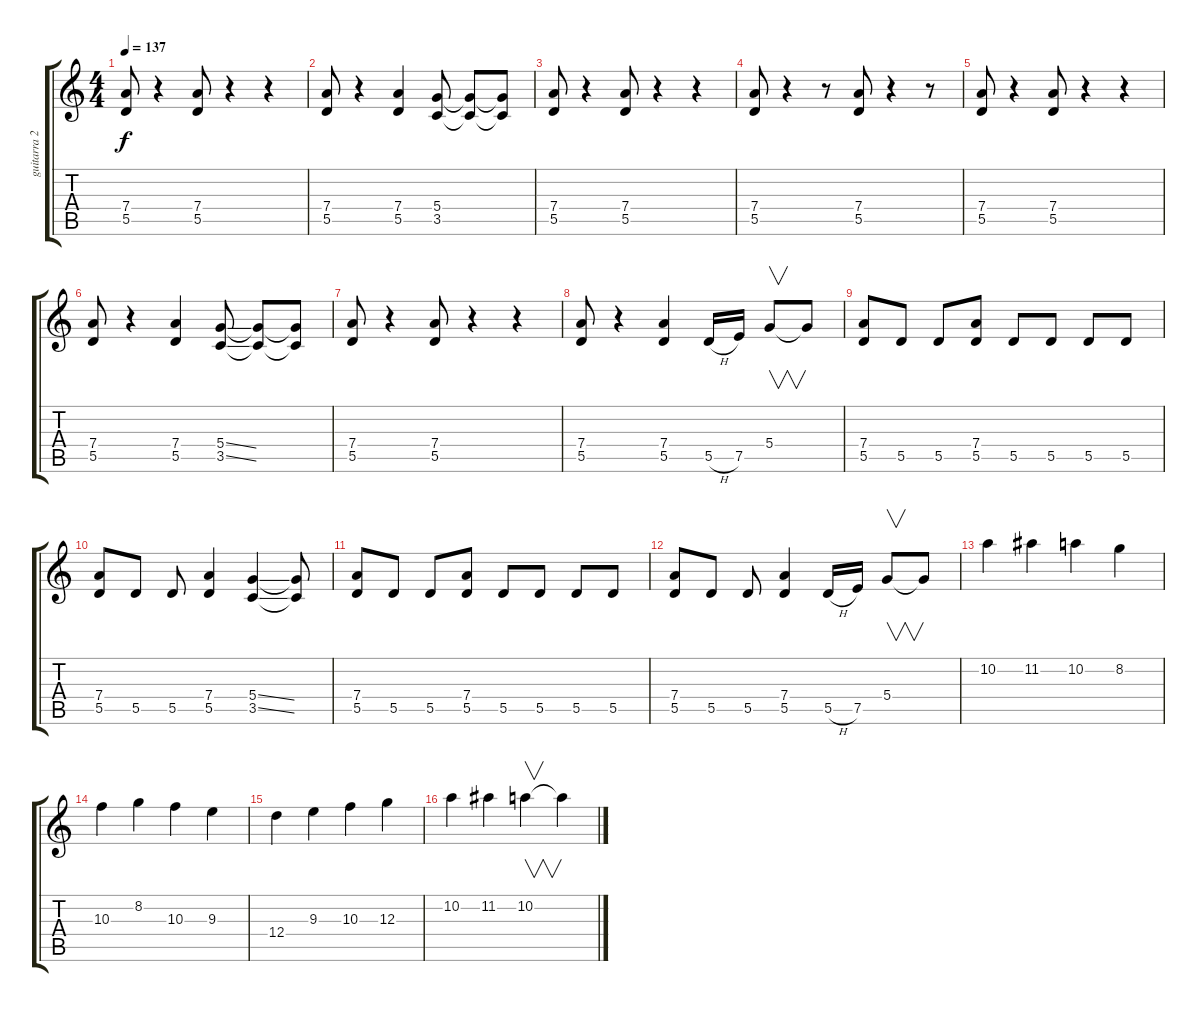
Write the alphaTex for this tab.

\track ("guitarra 2" "guitarra 2") {instrument distortionguitar}
\staff {score tabs}
\tuning (E4 B3 G3 D3 A2 E2) {hide}
\ts (4 4)
\tempo 137
\clef g2
\ks c
(7.4 5.5).8{dy f} r.4 (7.4 5.5).8 r.4 r.4 |
(7.4 5.5).8 r.4 (7.4 5.5).4 (5.4 3.5).8 (5.4{t} 3.5{t}).8 (5.4{t} 3.5{t}).8 |
(7.4 5.5).8 r.4 (7.4 5.5).8 r.4 r.4 |
(7.4 5.5).8 r.4 r.8 (7.4 5.5).8 r.4 r.8 |
(7.4 5.5).8 r.4 (7.4 5.5).8 r.4 r.4 |
(7.4 5.5).8 r.4 (7.4 5.5).4 (5.4{ss} 3.5{ss}).8 (5.4{t} 3.5{t}).8 (5.4{t} 3.5{t}).8 |
(7.4 5.5).8 r.4 (7.4 5.5).8 r.4 r.4 |
(7.4 5.5).8 r.4 (7.4 5.5).4 5.5{h}.16 7.5.16 5.4.8{v} 5.4{t}.8 |
(7.4 5.5).8 5.5.8 5.5.8 (7.4 5.5).8 5.5.8 5.5.8 5.5.8 5.5.8 |
(7.4 5.5).8 5.5.8 5.5.8 (7.4 5.5).4 (5.4{ss} 3.5{ss}).4 (5.4{t} 3.5{t}).8 |
(7.4 5.5).8 5.5.8 5.5.8 (7.4 5.5).8 5.5.8 5.5.8 5.5.8 5.5.8 |
(7.4 5.5).8 5.5.8 5.5.8 (7.4 5.5).4 5.5{h}.16 7.5.16 5.4.8{v} 5.4{t}.8 |
10.2.4 11.2.4 10.2.4 8.2.4 |
10.3.4 8.2.4 10.3.4 9.3.4 |
12.4.4 9.3.4 10.3.4 12.3.4 |
10.2.4 11.2.4 10.2.4{v} 10.2{t}.4
